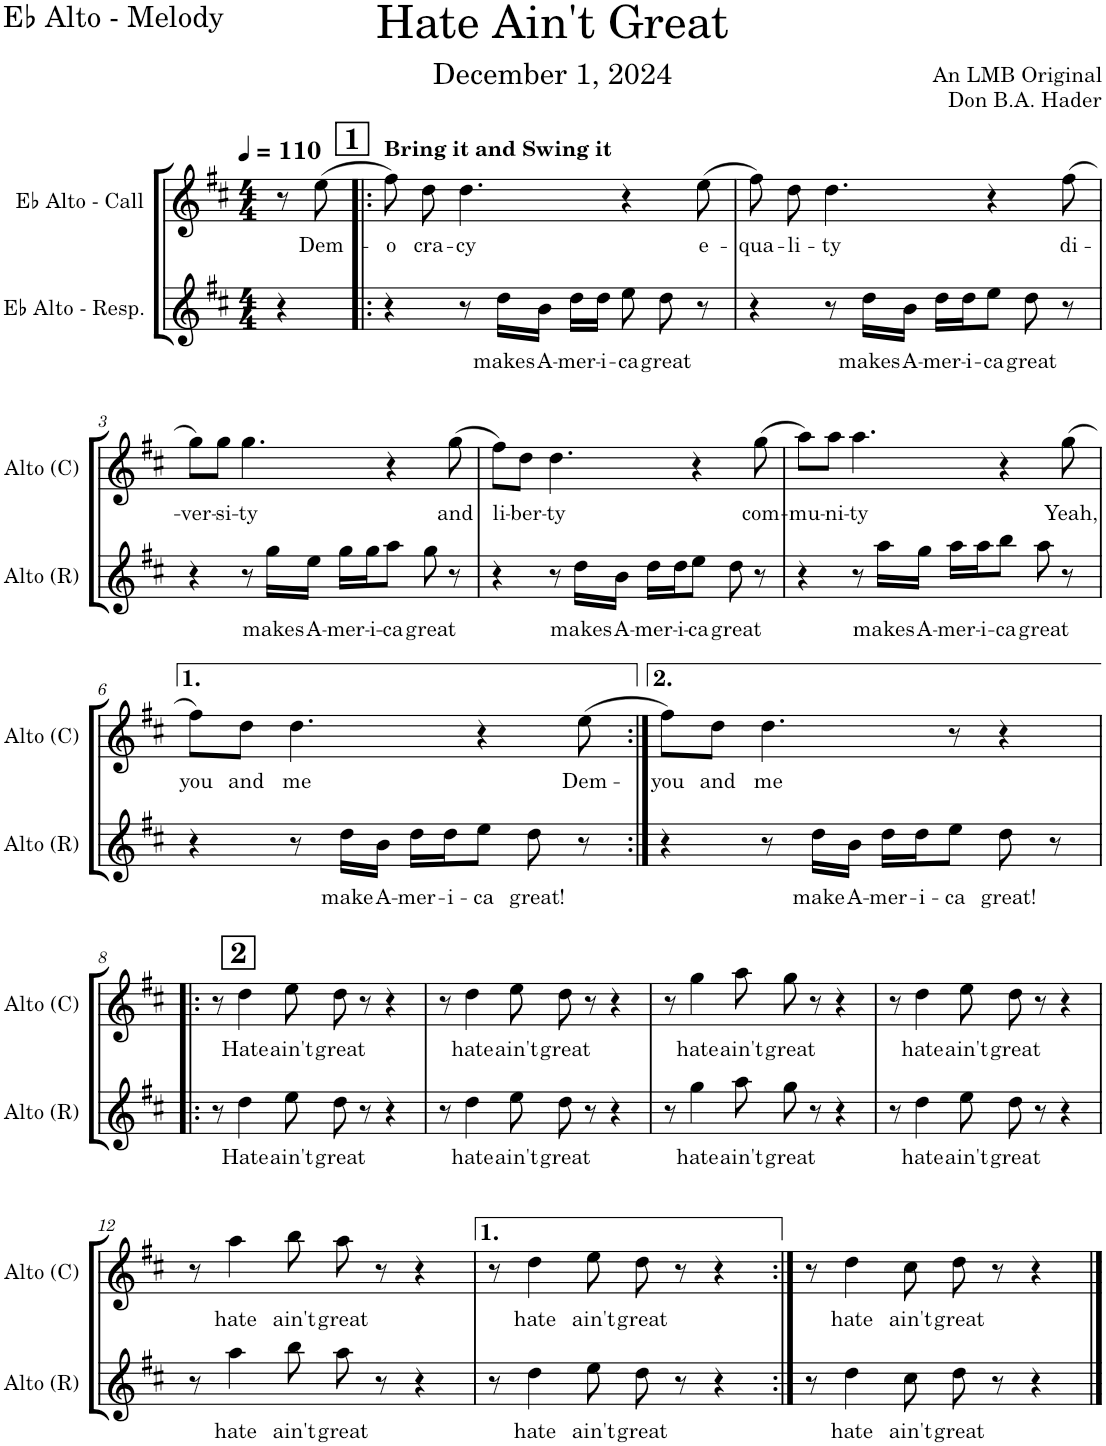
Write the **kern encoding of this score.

**kern	**text	**kern	**text
*part2	*part2	*part1	*part1
*staff2	*staff2	*staff1	*staff1
*I"Eb Alto - Resp.	*	*I"Eb Alto - Call	*
*I'Alto (R)	*	*I'Alto (C)	*
*clefG2	*	*clefG2	*
*Trd5c9	*	*Trd5c9	*
*k[f#c#]	*	*k[f#c#]	*
*M4/4	*	*M4/4	*
*MM110	*	*MM110	*
=	=	=	=
4r	.	8r	.
!	!	!	!LO:LY:b
.	.	(8ee\	Dem-
!!LO:REH:place=s1:a:B:cj:fs=14:t=1
=1!|:	=1!|:	=1!|:	=1!|:
!	!	!LO:TX:a:B:t=Bring it and Swing it	!
!	!	!	!LO:LY:b
4r	.	8ff#\)	-o
!	!	!	!LO:LY:b
.	.	8dd\	-cra-
!	!	!	!LO:LY:b
8r	.	4.dd\	-cy
!	!LO:LY:b	!	!
16dd\LL	makes	.	.
!	!LO:LY:b	!	!
16b\JJ	A-	.	.
!	!LO:LY:b	!	!
16dd\LL	-mer-	.	.
!	!LO:LY:b	!	!
16dd\JJ	-i-	.	.
!	!LO:LY:b	!	!
8ee\	-ca	4r	.
!	!LO:LY:b	!	!
8dd\	great	.	.
!	!	!	!LO:LY:b
8r	.	(8ee\	e-
=2	=2	=2	=2
!	!	!	!LO:LY:b
4r	.	8ff#\)	-qua-
!	!	!	!LO:LY:b
.	.	8dd\	-li-
!	!	!	!LO:LY:b
8r	.	4.dd\	-ty
!	!LO:LY:b	!	!
16dd\LL	makes	.	.
!	!LO:LY:b	!	!
16b\JJ	A-	.	.
!	!LO:LY:b	!	!
16dd\LL	-mer-	.	.
!	!LO:LY:b	!	!
16dd\J	-i-	.	.
!	!LO:LY:b	!	!
8ee\J	-ca	4r	.
!	!LO:LY:b	!	!
8dd\	great	.	.
!	!	!	!LO:LY:b
8r	.	(8ff#\	di-
!!LO:LB:g=z
=3	=3	=3	=3
!	!	!	!LO:LY:b
4r	.	8gg\L)	-ver-
!	!	!	!LO:LY:b
.	.	8gg\J	-si-
!	!	!	!LO:LY:b
8r	.	4.gg\	-ty
!	!LO:LY:b	!	!
16gg\LL	makes	.	.
!	!LO:LY:b	!	!
16ee\JJ	A-	.	.
!	!LO:LY:b	!	!
16gg\LL	-mer-	.	.
!	!LO:LY:b	!	!
16gg\J	-i-	.	.
!	!LO:LY:b	!	!
8aa\J	-ca	4r	.
!	!LO:LY:b	!	!
8gg\	great	.	.
!	!	!	!LO:LY:b
8r	.	(8gg\	and
=4	=4	=4	=4
!	!	!	!LO:LY:b
4r	.	8ff#\L)	li-
!	!	!	!LO:LY:b
.	.	8dd\J	-ber-
!	!	!	!LO:LY:b
8r	.	4.dd\	-ty
!	!LO:LY:b	!	!
16dd\LL	makes	.	.
!	!LO:LY:b	!	!
16b\JJ	A-	.	.
!	!LO:LY:b	!	!
16dd\LL	-mer-	.	.
!	!LO:LY:b	!	!
16dd\J	-i-	.	.
!	!LO:LY:b	!	!
8ee\J	-ca	4r	.
!	!LO:LY:b	!	!
8dd\	great	.	.
!	!	!	!LO:LY:b
8r	.	(8gg\	com-
=5	=5	=5	=5
!	!	!	!LO:LY:b
4r	.	8aa\L)	-mu-
!	!	!	!LO:LY:b
.	.	8aa\J	-ni-
!	!	!	!LO:LY:b
8r	.	4.aa\	-ty
!	!LO:LY:b	!	!
16aa\LL	makes	.	.
!	!LO:LY:b	!	!
16gg\JJ	A-	.	.
!	!LO:LY:b	!	!
16aa\LL	-mer-	.	.
!	!LO:LY:b	!	!
16aa\J	-i-	.	.
!	!LO:LY:b	!	!
8bb\J	-ca	4r	.
!	!LO:LY:b	!	!
8aa\	great	.	.
!	!	!	!LO:LY:b
8r	.	(8gg\	Yeah,
!!LO:LB:g=z
=6	=6	=6	=6
!	!	!	!LO:LY:b
4r	.	8ff#\L)	you
!	!	!	!LO:LY:b
.	.	8dd\J	and
!	!	!	!LO:LY:b
8r	.	4.dd\	me
!	!LO:LY:b	!	!
16dd\LL	make	.	.
!	!LO:LY:b	!	!
16b\JJ	A-	.	.
!	!LO:LY:b	!	!
16dd\LL	-mer-	.	.
!	!LO:LY:b	!	!
16dd\J	-i-	.	.
!	!LO:LY:b	!	!
8ee\J	-ca	4r	.
!	!LO:LY:b	!	!
8dd\	great!	.	.
!	!	!	!LO:LY:b
8r	.	(8ee\	Dem-
=7:|!	=7:|!	=7:|!	=7:|!
!	!	!	!LO:LY:b
4r	.	8ff#\L)	-you
!	!	!	!LO:LY:b
.	.	8dd\J	and
!	!	!	!LO:LY:b
8r	.	4.dd\	me
!	!LO:LY:b	!	!
16dd\LL	make	.	.
!	!LO:LY:b	!	!
16b\JJ	A-	.	.
!	!LO:LY:b	!	!
16dd\LL	-mer-	.	.
!	!LO:LY:b	!	!
16dd\J	-i-	.	.
!	!LO:LY:b	!	!
8ee\J	-ca	8r	.
!	!LO:LY:b	!	!
8dd\	great!	4r	.
8r	.	.	.
!!LO:LB:g=z
!!LO:REH:place=s1:a:B:cj:fs=14:t=2:qo=0.5
=8!|:	=8!|:	=8!|:	=8!|:
8r	.	8r	.
!	!LO:LY:b	!	!LO:LY:b
4dd\	Hate	4dd\	Hate
!	!LO:LY:b	!	!LO:LY:b
8ee\	ain't	8ee\	ain't
!	!LO:LY:b	!	!LO:LY:b
8dd\	great	8dd\	great
8r	.	8r	.
4r	.	4r	.
=9	=9	=9	=9
8r	.	8r	.
!	!LO:LY:b	!	!LO:LY:b
4dd\	hate	4dd\	hate
!	!LO:LY:b	!	!LO:LY:b
8ee\	ain't	8ee\	ain't
!	!LO:LY:b	!	!LO:LY:b
8dd\	great	8dd\	great
8r	.	8r	.
4r	.	4r	.
=10	=10	=10	=10
8r	.	8r	.
!	!LO:LY:b	!	!LO:LY:b
4gg\	hate	4gg\	hate
!	!LO:LY:b	!	!LO:LY:b
8aa\	ain't	8aa\	ain't
!	!LO:LY:b	!	!LO:LY:b
8gg\	great	8gg\	great
8r	.	8r	.
4r	.	4r	.
=11	=11	=11	=11
8r	.	8r	.
!	!LO:LY:b	!	!LO:LY:b
4dd\	hate	4dd\	hate
!	!LO:LY:b	!	!LO:LY:b
8ee\	ain't	8ee\	ain't
!	!LO:LY:b	!	!LO:LY:b
8dd\	great	8dd\	great
8r	.	8r	.
4r	.	4r	.
!!LO:LB:g=z
=12	=12	=12	=12
8r	.	8r	.
!	!LO:LY:b	!	!LO:LY:b
4aa\	hate	4aa\	hate
!	!LO:LY:b	!	!LO:LY:b
8bb\	ain't	8bb\	ain't
!	!LO:LY:b	!	!LO:LY:b
8aa\	great	8aa\	great
8r	.	8r	.
4r	.	4r	.
=13	=13	=13	=13
8r	.	8r	.
!	!LO:LY:b	!	!LO:LY:b
4dd\	hate	4dd\	hate
!	!LO:LY:b	!	!LO:LY:b
8ee\	ain't	8ee\	ain't
!	!LO:LY:b	!	!LO:LY:b
8dd\	great	8dd\	great
8r	.	8r	.
4r	.	4r	.
=14:|!	=14:|!	=14:|!	=14:|!
8r	.	8r	.
!	!LO:LY:b	!	!LO:LY:b
4dd\	hate	4dd\	hate
!	!LO:LY:b	!	!LO:LY:b
8cc#\	ain't	8cc#\	ain't
!	!LO:LY:b	!	!LO:LY:b
8dd\	great	8dd\	great
8r	.	8r	.
4r	.	4r	.
==	==	==	==
*-	*-	*-	*-
